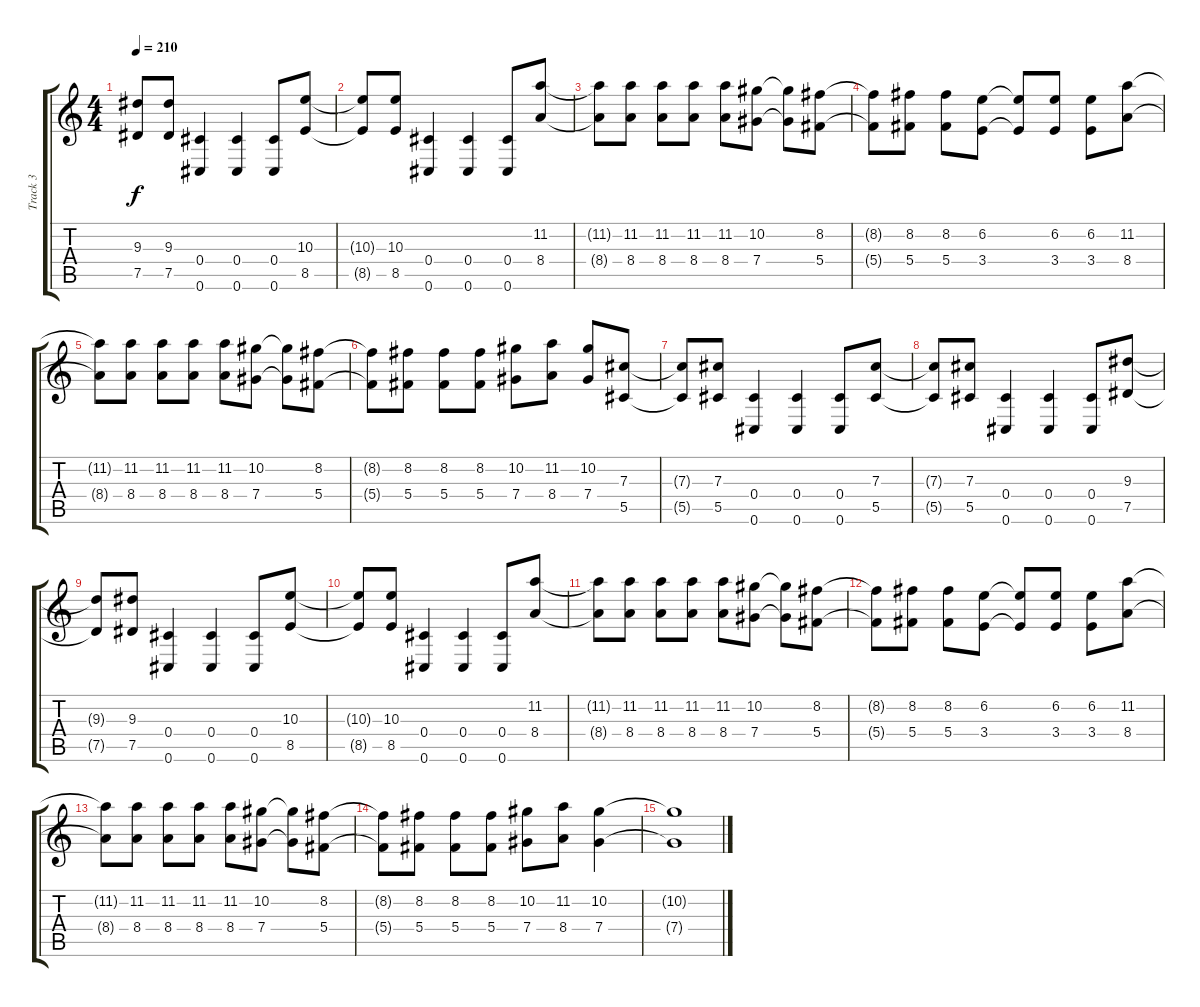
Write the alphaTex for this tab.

\track ("Track 3" "Track 3") {instrument electricguitarmuted}
\staff {score tabs}
\tuning (Eb4 Bb3 Gb3 Db3 Ab2 Db2) {hide}
\ts (4 4)
\tempo 210
\clef g2
\ks c
(9.3{t} 7.5{t}).8{dy f} (9.3 7.5).8 (0.4 0.6).4 (0.4 0.6).4 (0.4 0.6).8 (10.3 8.5).8 |
(10.3{t} 8.5{t}).8 (10.3 8.5).8 (0.4 0.6).4 (0.4 0.6).4 (0.4 0.6).8 (11.2 8.4).8 |
(11.2{t} 8.4{t}).8 (11.2 8.4).8 (11.2 8.4).8 (11.2 8.4).8 (11.2 8.4).8 (10.2 7.4).8 (10.2{t} 7.4{t}).8 (8.2 5.4).8 |
(8.2{t} 5.4{t}).8 (8.2 5.4).8 (8.2 5.4).8 (6.2 3.4).8 (6.2{t} 3.4{t}).8 (6.2 3.4).8 (6.2 3.4).8 (11.2 8.4).8 |
(11.2{t} 8.4{t}).8 (11.2 8.4).8 (11.2 8.4).8 (11.2 8.4).8 (11.2 8.4).8 (10.2 7.4).8 (10.2{t} 7.4{t}).8 (8.2 5.4).8 |
(8.2{t} 5.4{t}).8 (8.2 5.4).8 (8.2 5.4).8 (8.2 5.4).8 (10.2 7.4).8 (11.2 8.4).8 (10.2 7.4).8 (7.3 5.5).8 |
(7.3{t} 5.5{t}).8 (7.3 5.5).8 (0.4 0.6).4 (0.4 0.6).4 (0.4 0.6).8 (7.3 5.5).8 |
(7.3{t} 5.5{t}).8 (7.3 5.5).8 (0.4 0.6).4 (0.4 0.6).4 (0.4 0.6).8 (9.3 7.5).8 |
(9.3{t} 7.5{t}).8 (9.3 7.5).8 (0.4 0.6).4 (0.4 0.6).4 (0.4 0.6).8 (10.3 8.5).8 |
(10.3{t} 8.5{t}).8 (10.3 8.5).8 (0.4 0.6).4 (0.4 0.6).4 (0.4 0.6).8 (11.2 8.4).8 |
(11.2{t} 8.4{t}).8 (11.2 8.4).8 (11.2 8.4).8 (11.2 8.4).8 (11.2 8.4).8 (10.2 7.4).8 (10.2{t} 7.4{t}).8 (8.2 5.4).8 |
(8.2{t} 5.4{t}).8 (8.2 5.4).8 (8.2 5.4).8 (6.2 3.4).8 (6.2{t} 3.4{t}).8 (6.2 3.4).8 (6.2 3.4).8 (11.2 8.4).8 |
(11.2{t} 8.4{t}).8 (11.2 8.4).8 (11.2 8.4).8 (11.2 8.4).8 (11.2 8.4).8 (10.2 7.4).8 (10.2{t} 7.4{t}).8 (8.2 5.4).8 |
(8.2{t} 5.4{t}).8 (8.2 5.4).8 (8.2 5.4).8 (8.2 5.4).8 (10.2 7.4).8 (11.2 8.4).8 (10.2 7.4).4 |
(10.2{t} 7.4{t}).1
